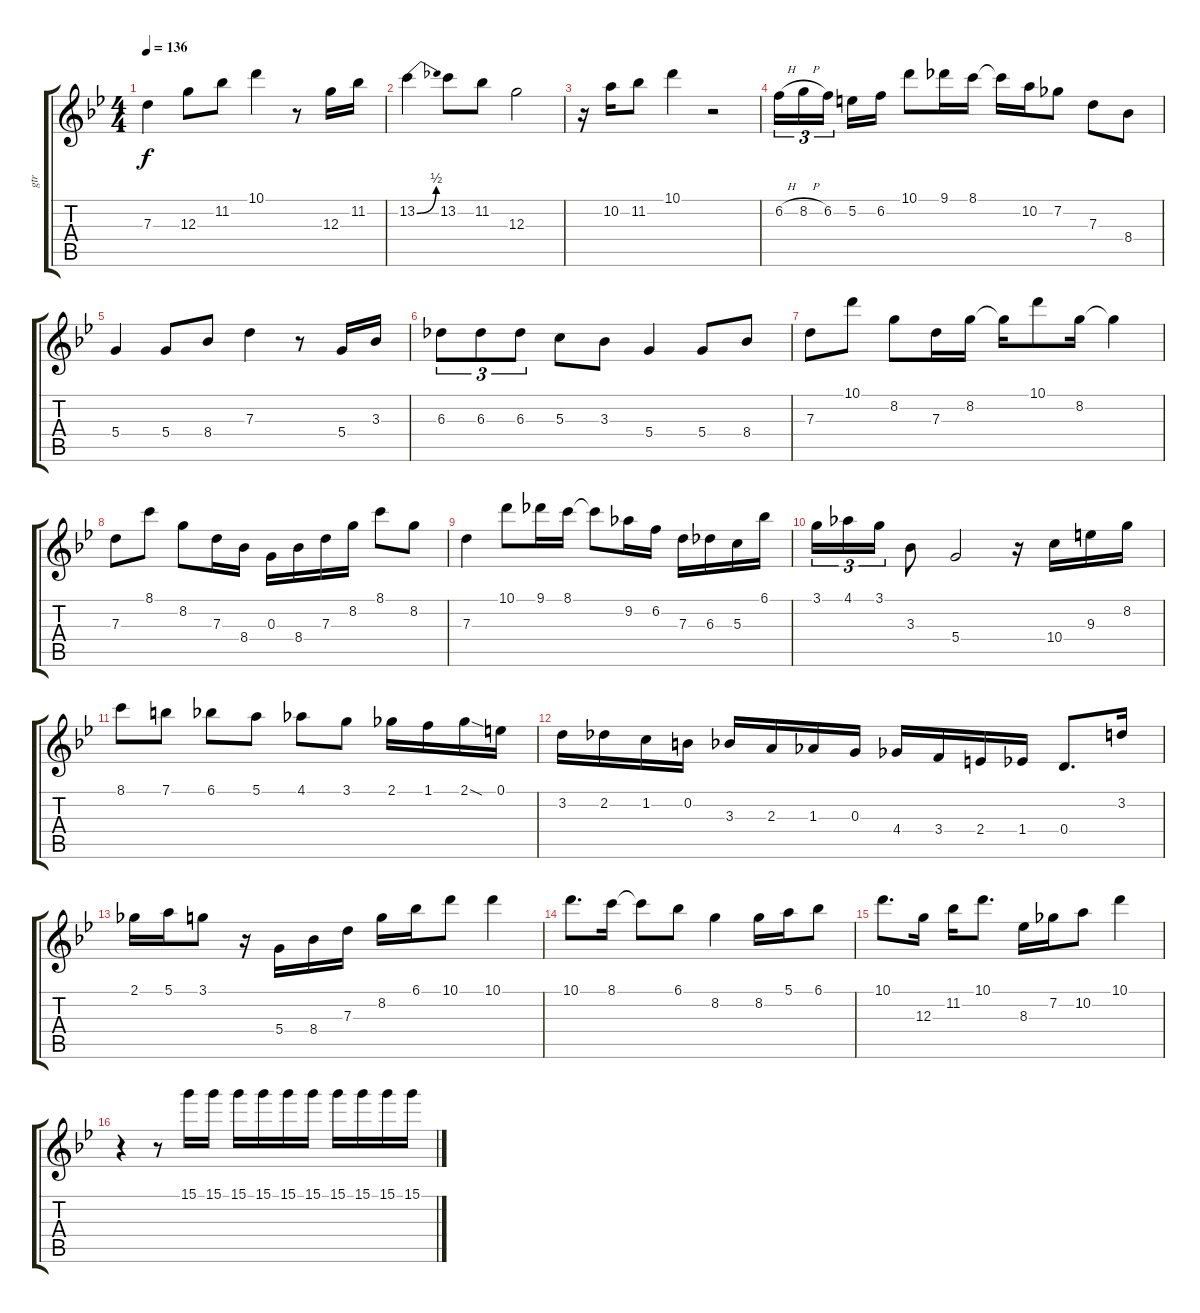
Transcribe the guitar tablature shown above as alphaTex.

\track ("gtr" "gtr") {instrument acousticguitarnylon}
\staff {score tabs}
\tuning (E4 B3 G3 D3 A2 E2) {hide}
\ts (4 4)
\tempo 136
\clef g2
\ks bb
7.3.4{dy f instrument acousticguitarnylon} 12.3.8 11.2.8 10.1.4 r.8 12.3.16 11.2.16 |
13.2{be (bend 0 0 60 2)}.4 13.2.8 11.2.8 12.3.2 |
r.16 10.2.16 11.2.8 10.1.4 r.2 |
6.2{h}.16{tu (3 2)} 8.2{h}.16{tu (3 2)} 6.2.16{tu (3 2) beam splitsecondary} 5.2.16 6.2.16 10.1.8 9.1.16 8.1.16 8.1{t}.16 10.2.16 7.2.8 7.3.8 8.4.8 |
5.4.4 5.4.8 8.4.8 7.3.4 r.8 5.4.16 3.3.16 |
6.3.8{tu (3 2)} 6.3.8{tu (3 2)} 6.3.8{tu (3 2)} 5.3.8 3.3.8 5.4.4 5.4.8 8.4.8 |
7.3.8 10.1.8 8.2.8 7.3.16 8.2.16 8.2{t}.16 10.1.8 8.2.16 8.2{t}.4 |
7.3.8 8.1.8 8.2.8 7.3.16 8.4.16 0.3.16 8.4.16 7.3.16 8.2.16 8.1.8 8.2.8 |
7.3.4 10.1.8 9.1.16 8.1.16 8.1{t}.8 9.2.16 6.2.16 7.3.16 6.3.16 5.3.16 6.1.16 |
3.1.16{tu (3 2)} 4.1.16{tu (3 2)} 3.1.16{tu (3 2)} 3.3.8 5.4.2 r.16 10.4.16 9.3.16 8.2.16 |
8.1.8 7.1.8 6.1.8 5.1.8 4.1.8 3.1.8 2.1.16 1.1.16 2.1{sod}.16 0.1.16 |
3.2.16 2.2.16 1.2.16 0.2.16 3.3.16 2.3.16 1.3.16 0.3.16 4.4.16 3.4.16 2.4.16 1.4.16 0.4.8{d} 3.2.16 |
2.1.16 5.1.16 3.1.8 r.16 5.4.16 8.4.16 7.3.16 8.2.16 6.1.16 10.1.8 10.1.4 |
10.1.8{d} 8.1.16 8.1{t}.8 6.1.8 8.2.4 8.2.16 5.1.16 6.1.8 |
10.1.8{d} 12.3.16 11.2.16 10.1.8{d} 8.3.16 7.2.16 10.2.8 10.1.4 |
r.4 r.8 15.1.16 15.1.16 15.1.16 15.1.16 15.1.16 15.1.16 15.1.16 15.1.16 15.1.16 15.1.16
